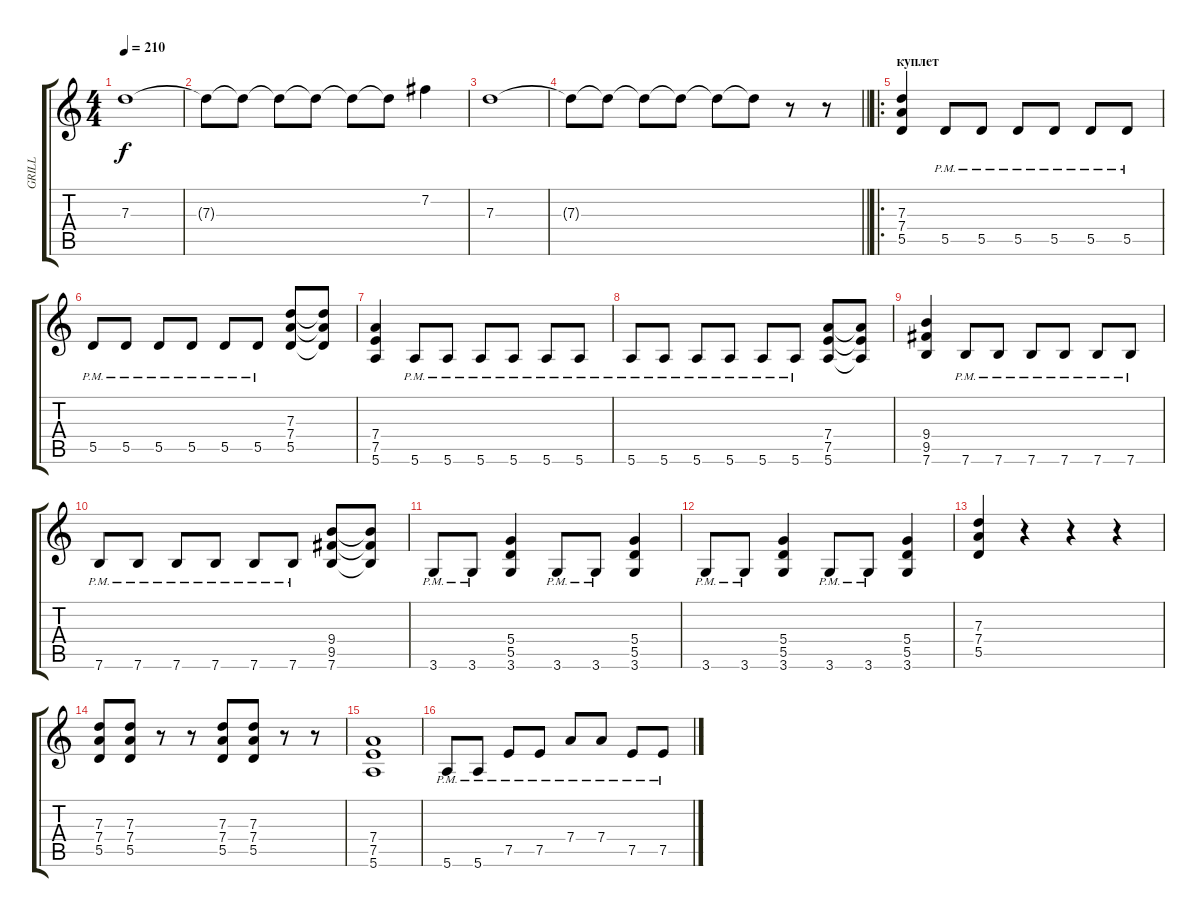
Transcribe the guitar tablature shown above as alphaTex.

\track ("GRILL" "GRILL") {instrument overdrivenguitar}
\staff {score tabs}
\tuning (E4 B3 G3 D3 A2 E2) {hide}
\ts (4 4)
\tempo 210
\clef g2
\ks c
7.3.1{dy f} |
7.3{t}.8 7.3{t}.8 7.3{t}.8 7.3{t}.8 7.3{t}.8 7.3{t}.8 7.2.4 |
7.3.1 |
\barLineRight lightlight
7.3{t}.8 7.3{t}.8 7.3{t}.8 7.3{t}.8 7.3{t}.8 7.3{t}.8 r.8 r.8 |
\ro
\section ("" "куплет")
(7.3 7.4 5.5).4 5.5{pm}.8 5.5{pm}.8 5.5{pm}.8 5.5{pm}.8 5.5{pm}.8 5.5{pm}.8 |
5.5{pm}.8 5.5{pm}.8 5.5{pm}.8 5.5{pm}.8 5.5{pm}.8 5.5{pm}.8 (7.3 7.4 5.5).8 (7.3{t} 7.4{t} 5.5{t}).8 |
(7.4 7.5 5.6).4 5.6{pm}.8 5.6{pm}.8 5.6{pm}.8 5.6{pm}.8 5.6{pm}.8 5.6{pm}.8 |
5.6{pm}.8 5.6{pm}.8 5.6{pm}.8 5.6{pm}.8 5.6{pm}.8 5.6{pm}.8 (7.4 7.5 5.6).8 (7.4{t} 7.5{t} 5.6{t}).8 |
(9.4 9.5 7.6).4 7.6{pm}.8 7.6{pm}.8 7.6{pm}.8 7.6{pm}.8 7.6{pm}.8 7.6{pm}.8 |
7.6{pm}.8 7.6{pm}.8 7.6{pm}.8 7.6{pm}.8 7.6{pm}.8 7.6{pm}.8 (9.4 9.5 7.6).8 (9.4{t} 9.5{t} 7.6{t}).8 |
3.6{pm}.8 3.6{pm}.8 (5.4 5.5 3.6).4 3.6{pm}.8 3.6{pm}.8 (5.4 5.5 3.6).4 |
3.6{pm}.8 3.6{pm}.8 (5.4 5.5 3.6).4 3.6{pm}.8 3.6{pm}.8 (5.4 5.5 3.6).4 |
(7.3 7.4 5.5).4 r.4 r.4 r.4 |
(7.3 7.4 5.5).8 (7.3 7.4 5.5).8 r.8 r.8 (7.3 7.4 5.5).8 (7.3 7.4 5.5).8 r.8 r.8 |
(7.4 7.5 5.6).1 |
5.6{pm}.8 5.6{pm}.8 7.5{pm}.8 7.5{pm}.8 7.4{pm}.8 7.4{pm}.8 7.5{pm}.8 7.5{pm}.8
